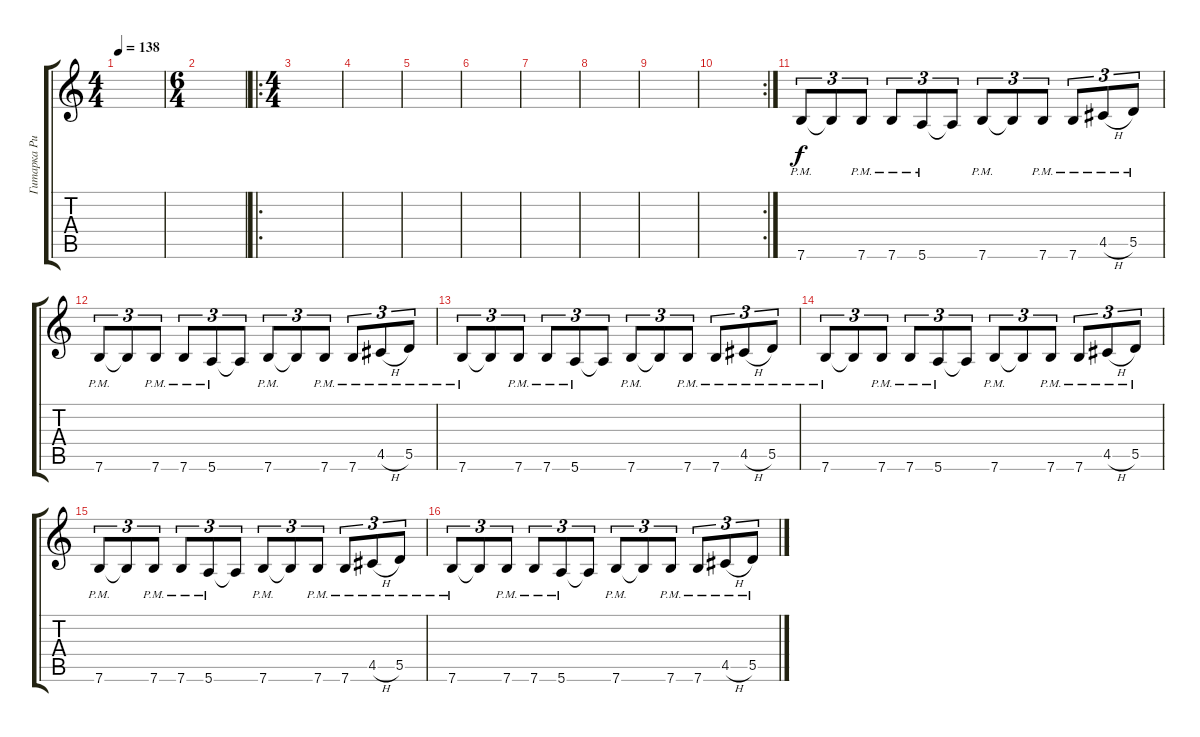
\track ("Гитарка Ритм" "Гитарка Ри") {instrument distortionguitar}
\staff {score tabs}
\tuning (E4 B3 G3 D3 A2 E2) {hide}
\ts (4 4)
\tempo 138
\clef g2
\ks c
|
\ts (6 4)
|
\ro
\ts (4 4)
|
|
|
|
|
|
|
\rc 2
|
7.6{pm}.8{tu (3 2)} 7.6{t}.8{tu (3 2)} 7.6{pm}.8{tu (3 2)} 7.6{pm}.8{tu (3 2)} 5.6{pm}.8{tu (3 2)} 5.6{t}.8{tu (3 2)} 7.6{pm}.8{tu (3 2)} 7.6{t}.8{tu (3 2)} 7.6{pm}.8{tu (3 2)} 7.6{pm}.8{tu (3 2)} 4.5{h pm}.8{tu (3 2)} 5.5{pm}.8{tu (3 2)} |
7.6{pm}.8{tu (3 2)} 7.6{t}.8{tu (3 2)} 7.6{pm}.8{tu (3 2)} 7.6{pm}.8{tu (3 2)} 5.6{pm}.8{tu (3 2)} 5.6{t}.8{tu (3 2)} 7.6{pm}.8{tu (3 2)} 7.6{t}.8{tu (3 2)} 7.6{pm}.8{tu (3 2)} 7.6{pm}.8{tu (3 2)} 4.5{h pm}.8{tu (3 2)} 5.5{pm}.8{tu (3 2)} |
7.6{pm}.8{tu (3 2)} 7.6{t}.8{tu (3 2)} 7.6{pm}.8{tu (3 2)} 7.6{pm}.8{tu (3 2)} 5.6{pm}.8{tu (3 2)} 5.6{t}.8{tu (3 2)} 7.6{pm}.8{tu (3 2)} 7.6{t}.8{tu (3 2)} 7.6{pm}.8{tu (3 2)} 7.6{pm}.8{tu (3 2)} 4.5{h pm}.8{tu (3 2)} 5.5{pm}.8{tu (3 2)} |
7.6{pm}.8{tu (3 2)} 7.6{t}.8{tu (3 2)} 7.6{pm}.8{tu (3 2)} 7.6{pm}.8{tu (3 2)} 5.6{pm}.8{tu (3 2)} 5.6{t}.8{tu (3 2)} 7.6{pm}.8{tu (3 2)} 7.6{t}.8{tu (3 2)} 7.6{pm}.8{tu (3 2)} 7.6{pm}.8{tu (3 2)} 4.5{h pm}.8{tu (3 2)} 5.5{pm}.8{tu (3 2)} |
7.6{pm}.8{tu (3 2)} 7.6{t}.8{tu (3 2)} 7.6{pm}.8{tu (3 2)} 7.6{pm}.8{tu (3 2)} 5.6{pm}.8{tu (3 2)} 5.6{t}.8{tu (3 2)} 7.6{pm}.8{tu (3 2)} 7.6{t}.8{tu (3 2)} 7.6{pm}.8{tu (3 2)} 7.6{pm}.8{tu (3 2)} 4.5{h pm}.8{tu (3 2)} 5.5{pm}.8{tu (3 2)} |
7.6{pm}.8{tu (3 2)} 7.6{t}.8{tu (3 2)} 7.6{pm}.8{tu (3 2)} 7.6{pm}.8{tu (3 2)} 5.6{pm}.8{tu (3 2)} 5.6{t}.8{tu (3 2)} 7.6{pm}.8{tu (3 2)} 7.6{t}.8{tu (3 2)} 7.6{pm}.8{tu (3 2)} 7.6{pm}.8{tu (3 2)} 4.5{h pm}.8{tu (3 2)} 5.5{pm}.8{tu (3 2)}
